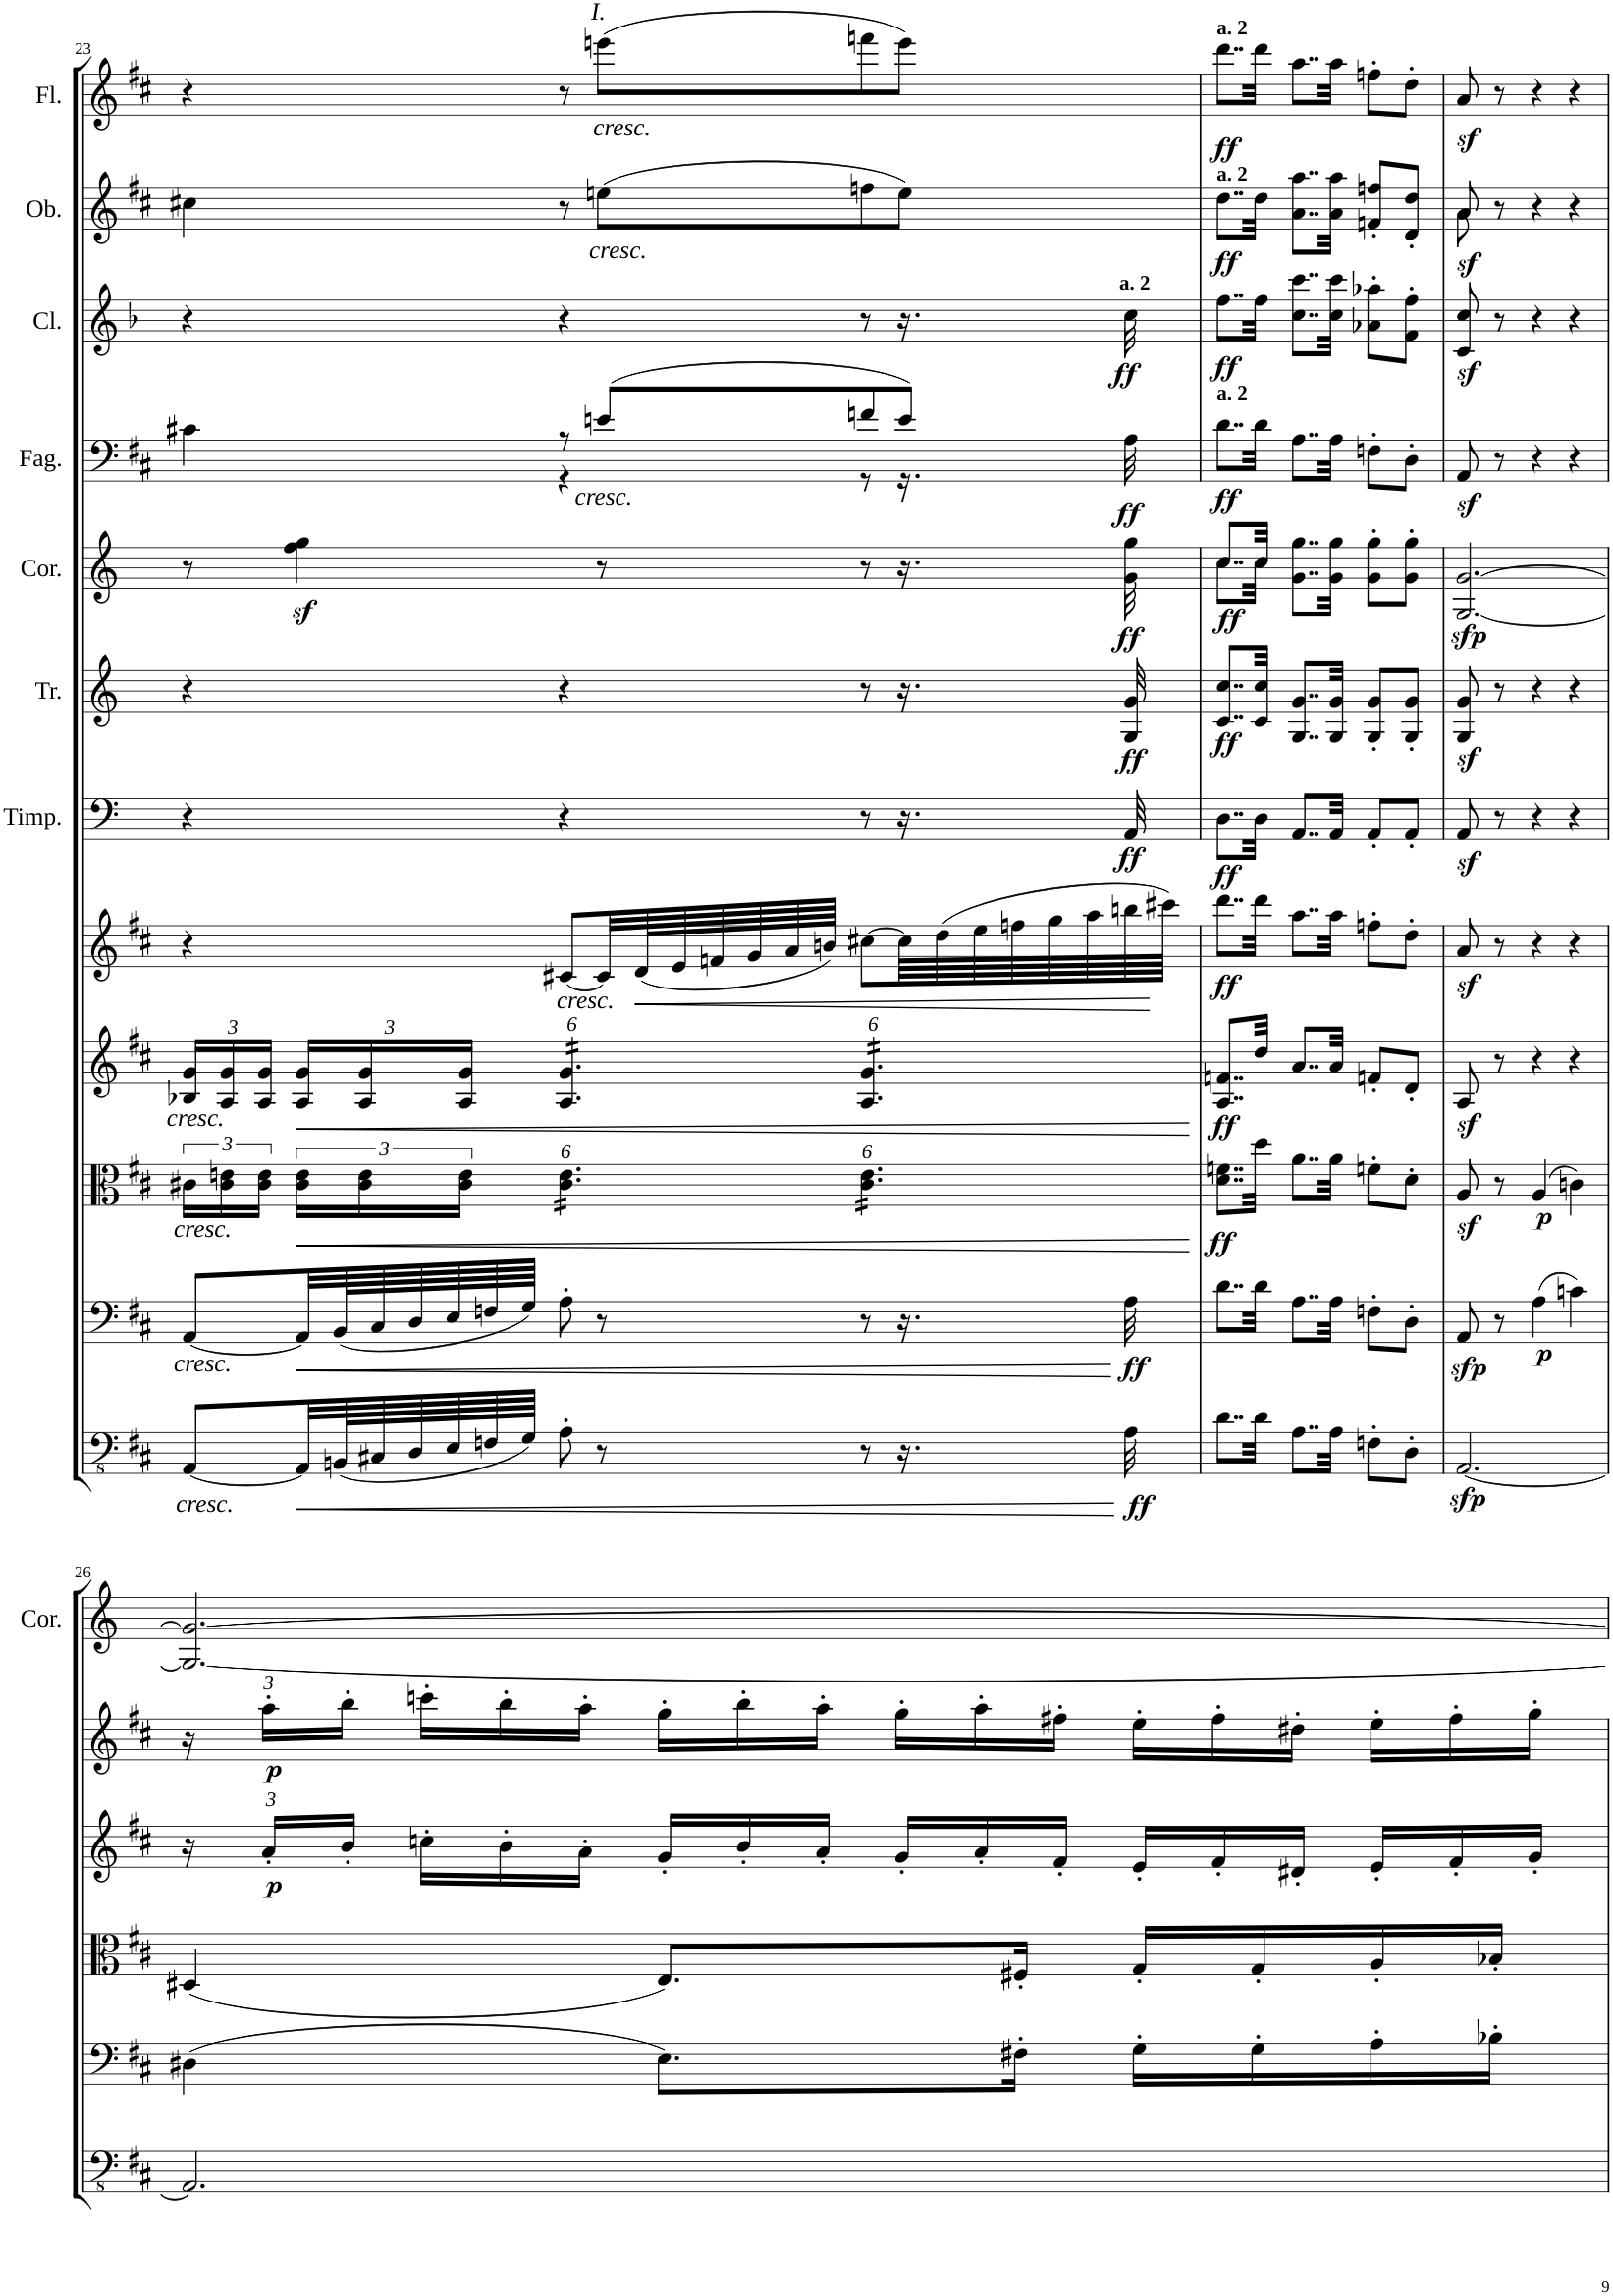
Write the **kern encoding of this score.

**kern	**dynam	**kern	**dynam	**kern	**dynam	**kern	**dynam	**kern	**dynam	**kern	**dynam	**kern	**dynam	**kern	**dynam	**kern	**dynam	**kern	**dynam	**kern	**dynam	**kern	**dynam
*part12	*part12	*part11	*part11	*part10	*part10	*part9	*part9	*part8	*part8	*part7	*part7	*part6	*part6	*part5	*part5	*part4	*part4	*part3	*part3	*part2	*part2	*part1	*part1
*staff12	*staff12	*staff11	*staff11	*staff10	*staff10	*staff9	*staff9	*staff8	*staff8	*staff7	*staff7	*staff6	*staff6	*staff5	*staff5	*staff4	*staff4	*staff3	*staff3	*staff2	*staff2	*staff1	*staff1
*I"Basso	*	*I"Violoncello	*	*I"Viola	*	*I"Violino II	*	*I"Violino I	*	*I"Timpani	*	*I"Trombe in D	*	*I"Corni in D	*	*I"Fagotti	*	*I"Clarinetti in A	*	*I"Oboi	*	*I"Flauti	*
*	*	*	*	*	*	*	*	*	*	*I'Timp.	*	*I'Tr.	*	*I'Cor.	*	*I'Fag.	*	*I'Cl.	*	*I'Ob.	*	*I'Fl.	*
!!LO:PB:g=z
*clefFv4	*	*clefF4	*	*clefC3	*	*clefG2	*	*clefG2	*	*clefF4	*	*clefG2	*	*clefG2	*	*clefF4	*	*clefG2	*	*clefG2	*	*clefG2	*
*	*	*	*	*	*	*	*	*	*	*	*	*Trd-1c-2	*	*Trd6c10	*	*	*	*Trd2c3	*	*	*	*	*
*k[f#c#]	*	*k[f#c#]	*	*k[f#c#]	*	*k[f#c#]	*	*k[f#c#]	*	*k[]	*	*k[]	*	*k[]	*	*k[f#c#]	*	*k[b-]	*	*k[f#c#]	*	*k[f#c#]	*
*M3/4	*	*M3/4	*	*M3/4	*	*M3/4	*	*M3/4	*	*M3/4	*	*M3/4	*	*M3/4	*	*M3/4	*	*M3/4	*	*M3/4	*	*M3/4	*
*	*	*	*	*	*	*Xbrackettup	*	*	*	*	*	*	*	*	*	*	*	*	*	*	*	*	*
=23	=23	=23	=23	=23	=23	=23	=23	=23	=23	=23	=23	=23	=23	=23	=23	=23	=23	=23	=23	=23	=23	=23	=23
*	*	*	*	*	*	*	*	*	*	*	*	*	*	*	*	*^	*	*	*	*	*	*	*
!	!	!	!	!	!	!LO:TX:b:i:t=cresc.	!	!	!	!	!	!	!	!	!	!	!	!	!	!	!	!	!	!
!	!	!	!	!LO:TX:b:i:t=cresc.	!	!	!	!	!	!	!	!	!	!	!	!	!	!	!	!	!	!	!	!
!	!	!LO:TX:b:i:t=cresc.	!	!	!	!	!	!	!	!	!	!	!	!	!	!	!	!	!	!	!	!	!	!
!LO:TX:b:i:t=cresc.	!	!	!	!	!	!	!	!	!	!	!	!	!	!	!	!	!	!	!	!	!	!	!	!
[8AAA/L	.	[8AA/L	.	24c#X\LL	.	24B-X/ 24g/LL	.	4r	.	4r	.	4r	.	8r	.	4c#X\	4ryy	.	4r	.	4cc#X\	.	4r	.
.	.	.	.	24c#\ 24en\	.	24A/ 24g/	.	.	.	.	.	.	.	.	.	.	.	.	.	.	.	.	.	.
.	.	.	.	24c#\ 24e\JJ	.	24A/ 24g/JJ	.	.	.	.	.	.	.	.	.	.	.	.	.	.	.	.	.	.
!	!LO:HP:b	!	!LO:HP:b	!	!LO:HP:b	!	!LO:HP:b	!	!	!	!	!	!	!	!	!	!	!	!	!	!	!	!	!
32AAA/LL]	<	32AA/LL]	<	24c#\ 24e\LL	<	24A/ 24g/LL	<	.	.	.	.	.	.	4ff\z<^ 4gg\z<^	.	.	.	.	.	.	.	.	.	.
(64BBBn/L	.	(64BB/L	.	.	.	.	.	.	.	.	.	.	.	.	.	.	.	.	.	.	.	.	.	.
.	.	.	.	24c#\ 24e\	.	24A/ 24g/	.	.	.	.	.	.	.	.	.	.	.	.	.	.	.	.	.	.
64CC#X/	.	64C#/	.	.	.	.	.	.	.	.	.	.	.	.	.	.	.	.	.	.	.	.	.	.
64DD/	.	64D/	.	.	.	.	.	.	.	.	.	.	.	.	.	.	.	.	.	.	.	.	.	.
64EE/	.	64E/	.	.	.	.	.	.	.	.	.	.	.	.	.	.	.	.	.	.	.	.	.	.
.	.	.	.	24c#\ 24e\JJ	.	24A/ 24g/JJ	.	.	.	.	.	.	.	.	.	.	.	.	.	.	.	.	.	.
64FFn/	.	64Fn/	.	.	.	.	.	.	.	.	.	.	.	.	.	.	.	.	.	.	.	.	.	.
64GG/JJJJ)	.	64G/JJJJ)	.	.	.	.	.	.	.	.	.	.	.	.	.	.	.	.	.	.	.	.	.	.
!	!	!	!	!	!	!	!	!LO:TX:b:i:t=cresc.	!	!	!	!	!	!	!	!	!	!	!	!	!	!	!	!
*	*	*	*	*tremolo	*	*	*	*	*	*	*	*	*	*	*	*	*	*	*	*	*	*	*	*
*	*	*	*	*	*	*tremolo	*	*	*	*	*	*	*	*	*	*	*	*	*	*	*	*	*	*
8AA'\	.	8A'\	.	24c#\ 24e\LL	.	24A/ 24g/LL	.	[8c#X/L	.	4r	.	4r	.	.	.	8r	4r	.	4r	.	8r	.	8r	.
.	.	.	.	24c#\ 24e\	.	24A/ 24g/	.	.	.	.	.	.	.	.	.	.	.	.	.	.	.	.	.	.
.	.	.	.	24c#\ 24e\	.	24A/ 24g/	.	.	.	.	.	.	.	.	.	.	.	.	.	.	.	.	.	.
!	!	!	!	!	!	!	!	!	!	!	!	!	!	!	!	!	!	!	!	!	!	!	!LO:TX:b:i:t=cresc.	!
!	!	!	!	!	!	!	!	!	!	!	!	!	!	!	!	!	!	!	!	!	!	!	!LO:TX:a:i:t=I.	!
!	!	!	!	!	!	!	!	!	!	!	!	!	!	!	!	!	!	!	!	!	!LO:TX:b:i:t=cresc.	!	!	!
!	!	!	!	!	!	!	!	!	!	!	!	!	!	!	!	!LO:TX:b:i:t=cresc.	!	!	!	!	!	!	!	!
8r	.	8r	.	24c#\ 24e\	.	24A/ 24g/	.	32c#/LL]	.	.	.	.	.	8r	.	(8en/L	.	.	.	.	(8een\L	.	(8eeen\L	.
!	!	!	!	!	!	!	!	!	!LO:HP:b	!	!	!	!	!	!	!	!	!	!	!	!	!	!	!
.	.	.	.	.	.	.	.	(64d/L	<	.	.	.	.	.	.	.	.	.	.	.	.	.	.	.
.	.	.	.	24c#\ 24e\	.	24A/ 24g/	.	.	.	.	.	.	.	.	.	.	.	.	.	.	.	.	.	.
.	.	.	.	.	.	.	.	64e/	.	.	.	.	.	.	.	.	.	.	.	.	.	.	.	.
.	.	.	.	.	.	.	.	64fn/	.	.	.	.	.	.	.	.	.	.	.	.	.	.	.	.
.	.	.	.	.	.	.	.	64g/	.	.	.	.	.	.	.	.	.	.	.	.	.	.	.	.
.	.	.	.	24c#\ 24e\JJ	.	24A/ 24g/JJ	.	.	.	.	.	.	.	.	.	.	.	.	.	.	.	.	.	.
.	.	.	.	.	.	.	.	64a/	.	.	.	.	.	.	.	.	.	.	.	.	.	.	.	.
.	.	.	.	.	.	.	.	64bn/JJJJ)	.	.	.	.	.	.	.	.	.	.	.	.	.	.	.	.
8r	.	8r	.	24c#\ 24e\LL	.	24A/ 24g/LL	.	[8cc#X\L	.	8r	.	8r	.	8r	.	8fn/	8r	.	8r	.	8ffn\	.	8fffn\	.
.	.	.	.	24c#\ 24e\	.	24A/ 24g/	.	.	.	.	.	.	.	.	.	.	.	.	.	.	.	.	.	.
.	.	.	.	24c#\ 24e\	.	24A/ 24g/	.	.	.	.	.	.	.	.	.	.	.	.	.	.	.	.	.	.
16.r	.	16.r	.	24c#\ 24e\	.	24A/ 24g/	.	64cc#\LLL]	.	16.r	.	16.r	.	16.r	.	8e/J)	16.r	.	16.r	.	8ee\J)	.	8eee\J)	.
.	.	.	.	.	.	.	.	(64dd\	.	.	.	.	.	.	.	.	.	.	.	.	.	.	.	.
.	.	.	.	.	.	.	.	64ee\	.	.	.	.	.	.	.	.	.	.	.	.	.	.	.	.
.	.	.	.	24c#\ 24e\	.	24A/ 24g/	.	.	.	.	.	.	.	.	.	.	.	.	.	.	.	.	.	.
.	.	.	.	.	.	.	.	64ffn\	.	.	.	.	.	.	.	.	.	.	.	.	.	.	.	.
.	.	.	.	.	.	.	.	64gg\	.	.	.	.	.	.	.	.	.	.	.	.	.	.	.	.
.	.	.	.	.	.	.	.	64aa\	.	.	.	.	.	.	.	.	.	.	.	.	.	.	.	.
.	.	.	.	24c#\ 24e\JJ	.	24A/ 24g/JJ	.	.	.	.	.	.	.	.	.	.	.	.	.	.	.	.	.	.
*	*	*	*	*	*	*Xtremolo	*	*	*	*	*	*	*	*	*	*	*	*	*	*	*	*	*	*
*	*	*	*	*Xtremolo	*	*	*	*	*	*	*	*	*	*	*	*	*	*	*	*	*	*	*	*
!	!	!	!	!	!	!	!	!	!	!	!	!	!	!	!	!	!	!	!LO:TX:a:B:t=a. 2	!	!	!	!	!
!	!LO:DY:n=1:b	!	!LO:DY:n=1:b	!	!	!	!	!	!	!	!LO:DY:b	!	!LO:DY:b	!	!LO:DY:b	!	!	!LO:DY:b	!	!LO:DY:b	!	!	!	!
32AA\	[ ff	32A\	[ ff	.	.	.	.	64bbn\	.	32AA/	ff	32G/ 32g/	ff	32g\ 32gg\	ff	.	32A\	ff	32cc\	ff	.	.	.	.
.	.	.	.	.	.	.	.	64ccc#X\JJJJ)	[	.	.	.	.	.	.	.	.	.	.	.	.	.	.	.
*	*	*	*	*	*	*	*	*	*	*	*	*	*	*	*	*v	*v	*	*	*	*	*	*	*
.	.	.	.	.	[	.	[	.	.	.	.	.	.	.	.	.	.	.	.	.	.	.	.
=24	=24	=24	=24	=24	=24	=24	=24	=24	=24	=24	=24	=24	=24	=24	=24	=24	=24	=24	=24	=24	=24	=24	=24
*	*	*	*	*	*	*	*	*	*	*	*	*	*	*^	*	*	*	*	*	*	*	*	*
!	!	!	!	!	!	!	!	!	!	!	!	!	!	!	!	!	!	!	!	!	!	!	!LO:TX:a:B:t=a. 2	!
!	!	!	!	!	!	!	!	!	!	!	!	!	!	!	!	!	!	!	!	!	!LO:TX:a:B:t=a. 2	!	!	!
!	!	!	!	!	!	!	!	!	!	!	!	!	!	!	!	!	!LO:TX:a:B:t=a. 2	!	!	!	!	!	!	!
!	!	!	!	!	!LO:DY:b	!	!LO:DY:b	!	!LO:DY:b	!	!LO:DY:b	!	!LO:DY:b	!	!	!LO:DY:b	!	!LO:DY:b	!	!LO:DY:b	!	!LO:DY:b	!	!LO:DY:b
8..D\L	.	8..d\L	.	8..d\ 8..fn\L	ff	8..A/ 8..fn/L	ff	8..ddd\L	ff	8..D\L	ff	8..c/ 8..cc/L	ff	8..cc/L	8..cc\L	ff	8..d\L	ff	8..ff\L	ff	8..dd\L	ff	8..ddd\L	ff
32D\Jkk	.	32d\Jkk	.	32dd\Jkk	.	32dd/Jkk	.	32ddd\Jkk	.	32D\Jkk	.	32c/ 32cc/Jkk	.	32cc/Jkk	32cc\Jkk	.	32d\Jkk	.	32ff\Jkk	.	32dd\Jkk	.	32ddd\Jkk	.
8..AA\L	.	8..A\L	.	8..a\L	.	8..a/L	.	8..aa\L	.	8..AA/L	.	8..G/ 8..g/L	.	8..g\ 8..gg\L	2ryy	.	8..A\L	.	8..cc\ 8..ccc\L	.	8..a\ 8..aa\L	.	8..aa\L	.
32AA\Jkk	.	32A\Jkk	.	32a\Jkk	.	32a/Jkk	.	32aa\Jkk	.	32AA/Jkk	.	32G/ 32g/Jkk	.	32g\ 32gg\Jkk	.	.	32A\Jkk	.	32cc\ 32ccc\Jkk	.	32a\ 32aa\Jkk	.	32aa\Jkk	.
8FFn'\L	.	8Fn'\L	.	8fn'\L	.	8fn'/L	.	8ffn'\L	.	8AA'/L	.	8G/' 8g/'L	.	8g\'> 8gg\'>L	.	.	8Fn'\L	.	8a-X\' 8aa-X\'L	.	8fn/' 8ffn/'L	.	8ffn'\L	.
8DD'\J	.	8D'\J	.	8d'\J	.	8d'/J	.	8dd'\J	.	8AA'/J	.	8G/' 8g/'J	.	8g\'> 8gg\'>J	.	.	8D'\J	.	8f\' 8ff\'J	.	8d/' 8dd/'J	.	8dd'\J	.
*	*	*	*	*	*	*	*	*	*	*	*	*	*	*v	*v	*	*	*	*	*	*	*	*	*
=25	=25	=25	=25	=25	=25	=25	=25	=25	=25	=25	=25	=25	=25	=25	=25	=25	=25	=25	=25	=25	=25	=25	=25
*	*	*	*	*	*	*	*	*	*	*	*	*	*	*	*	*	*	*	*	*^	*	*	*
!	!LO:DY:b	!	!LO:DY:b	!	!	!	!	!	!	!	!	!	!	!	!LO:DY:b	!	!	!	!	!	!	!LO:DY:b	!	!
[2.AAA^/	sfp	8AA^/	sfp	8Az<^/	.	8Az<^/	.	8az<^/	.	8AAz<^/	.	8G/z<^ 8g/z<^	.	[2.G/^ [2.g/^	sfp	8AAz<^/	.	8c/z<^ 8cc/z<^	.	8a^/	8a\	sf	8az<^/	.
.	.	8r	.	8r	.	8r	.	8r	.	8r	.	8r	.	.	.	8r	.	8r	.	8r	2ryy	.	8r	.
!	!	!	!LO:DY:b	!	!LO:DY:b	!	!	!	!	!	!	!	!	!	!	!	!	!	!	!	!	!	!	!
.	.	(4A\	p	(4A/	p	4r	.	4r	.	4r	.	4r	.	.	.	4r	.	4r	.	4r	.	.	4r	.
.	.	4cn\)	.	4cn\)	.	4r	.	4r	.	4r	.	4r	.	.	.	4r	.	4r	.	4r	.	.	4r	.
.	.	.	.	.	.	.	.	.	.	.	.	.	.	.	.	.	.	.	.	.	8ryy	.	.	.
*	*	*	*	*	*	*	*	*	*	*	*	*	*	*	*	*	*	*	*	*v	*v	*	*	*
!!LO:LB:g=z
=26	=26	=26	=26	=26	=26	=26	=26	=26	=26	=26	=26	=26	=26	=26	=26	=26	=26	=26	=26	=26	=26	=26	=26
*	*	*	*	*	*	*	*	*Xbrackettup	*	*	*	*	*	*	*	*	*	*	*	*	*	*	*
2.AAA/]	.	(4D#X\	.	(4D#X/	.	24r	.	24r	.	2.r	.	2.r	.	2.G/_ 2.g/_	.	2.r	.	2.r	.	2.r	.	2.r	.
!	!	!	!	!	!	!	!LO:DY:b	!	!LO:DY:b	!	!	!	!	!	!	!	!	!	!	!	!	!	!
.	.	.	.	.	.	24a'/LL	p	24aa'\LL	p	.	.	.	.	.	.	.	.	.	.	.	.	.	.
.	.	.	.	.	.	24b'/JJ	.	24bb'\JJ	.	.	.	.	.	.	.	.	.	.	.	.	.	.	.
*	*	*	*	*	*	*Xtuplet	*	*Xtuplet	*	*	*	*	*	*	*	*	*	*	*	*	*	*	*
.	.	.	.	.	.	24ccn'\LL	.	24cccn'\LL	.	.	.	.	.	.	.	.	.	.	.	.	.	.	.
.	.	.	.	.	.	24b'\	.	24bb'\	.	.	.	.	.	.	.	.	.	.	.	.	.	.	.
.	.	.	.	.	.	24a'\JJ	.	24aa'\JJ	.	.	.	.	.	.	.	.	.	.	.	.	.	.	.
.	.	8.E\L)	.	8.E/L)	.	24g'/LL	.	24gg'\LL	.	.	.	.	.	.	.	.	.	.	.	.	.	.	.
.	.	.	.	.	.	24b'/	.	24bb'\	.	.	.	.	.	.	.	.	.	.	.	.	.	.	.
.	.	.	.	.	.	24a'/JJ	.	24aa'\JJ	.	.	.	.	.	.	.	.	.	.	.	.	.	.	.
.	.	.	.	.	.	24g'/LL	.	24gg'\LL	.	.	.	.	.	.	.	.	.	.	.	.	.	.	.
.	.	.	.	.	.	24a'/	.	24aa'\	.	.	.	.	.	.	.	.	.	.	.	.	.	.	.
.	.	16F#X'\Jk	.	16F#X'/Jk	.	.	.	.	.	.	.	.	.	.	.	.	.	.	.	.	.	.	.
.	.	.	.	.	.	24f#'/JJ	.	24ff#X'\JJ	.	.	.	.	.	.	.	.	.	.	.	.	.	.	.
.	.	16G'\LL	.	16G'/LL	.	24e'/LL	.	24ee'\LL	.	.	.	.	.	.	.	.	.	.	.	.	.	.	.
.	.	.	.	.	.	24f#'/	.	24ff#'\	.	.	.	.	.	.	.	.	.	.	.	.	.	.	.
.	.	16G'\	.	16G'/	.	.	.	.	.	.	.	.	.	.	.	.	.	.	.	.	.	.	.
.	.	.	.	.	.	24d#X'/JJ	.	24dd#X'\JJ	.	.	.	.	.	.	.	.	.	.	.	.	.	.	.
.	.	16A'\	.	16A'/	.	24e'/LL	.	24ee'\LL	.	.	.	.	.	.	.	.	.	.	.	.	.	.	.
.	.	.	.	.	.	24f#'/	.	24ff#'\	.	.	.	.	.	.	.	.	.	.	.	.	.	.	.
.	.	16B-X'\JJ	.	16B-X'/JJ	.	.	.	.	.	.	.	.	.	.	.	.	.	.	.	.	.	.	.
.	.	.	.	.	.	24g'/JJ	.	24gg'\JJ	.	.	.	.	.	.	.	.	.	.	.	.	.	.	.
=	=	=	=	=	=	=	=	=	=	=	=	=	=	=	=	=	=	=	=	=	=	=	=
*-	*-	*-	*-	*-	*-	*-	*-	*-	*-	*-	*-	*-	*-	*-	*-	*-	*-	*-	*-	*-	*-	*-	*-
